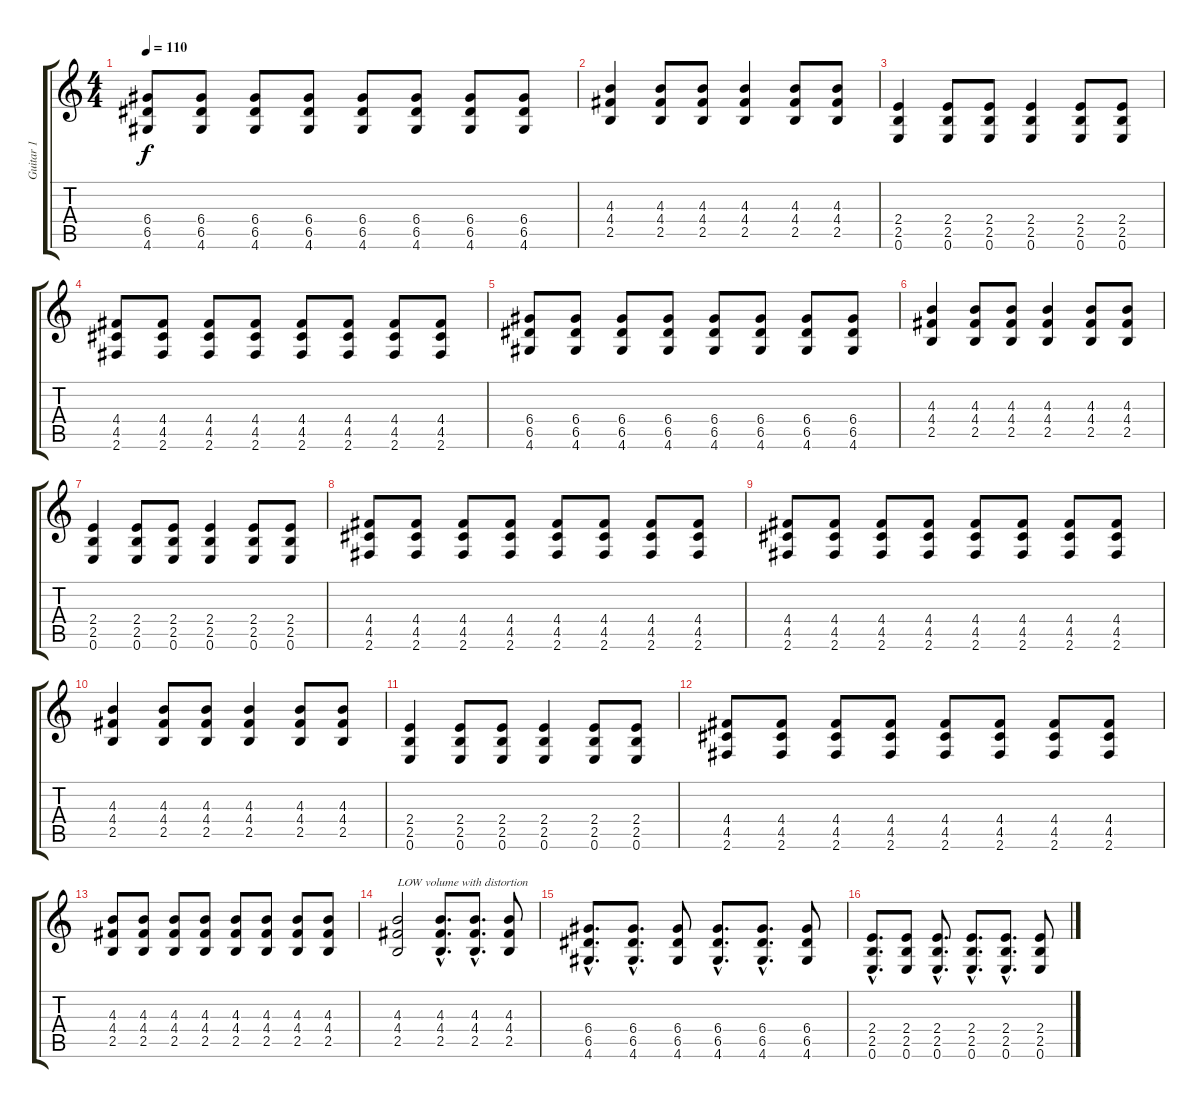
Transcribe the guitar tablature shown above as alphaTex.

\track ("Guitar 1" "Guitar 1") {instrument distortionguitar}
\staff {score tabs}
\tuning (E4 B3 G3 D3 A2 E2) {hide}
\ts (4 4)
\tempo 110
\clef g2
\ks c
(6.4 6.5 4.6).8{dy f} (6.4 6.5 4.6).8 (6.4 6.5 4.6).8 (6.4 6.5 4.6).8 (6.4 6.5 4.6).8 (6.4 6.5 4.6).8 (6.4 6.5 4.6).8 (6.4 6.5 4.6).8 |
(4.3 4.4 2.5).4{volume 13} (4.3 4.4 2.5).8 (4.3 4.4 2.5).8 (4.3 4.4 2.5).4 (4.3 4.4 2.5).8 (4.3 4.4 2.5).8 |
(2.4 2.5 0.6).4 (2.4 2.5 0.6).8 (2.4 2.5 0.6).8 (2.4 2.5 0.6).4 (2.4 2.5 0.6).8 (2.4 2.5 0.6).8 |
(4.4 4.5 2.6).8 (4.4 4.5 2.6).8 (4.4 4.5 2.6).8 (4.4 4.5 2.6).8 (4.4 4.5 2.6).8 (4.4 4.5 2.6).8 (4.4 4.5 2.6).8 (4.4 4.5 2.6).8 |
(6.4 6.5 4.6).8 (6.4 6.5 4.6).8 (6.4 6.5 4.6).8 (6.4 6.5 4.6).8 (6.4 6.5 4.6).8 (6.4 6.5 4.6).8 (6.4 6.5 4.6).8 (6.4 6.5 4.6).8 |
(4.3 4.4 2.5).4 (4.3 4.4 2.5).8 (4.3 4.4 2.5).8 (4.3 4.4 2.5).4 (4.3 4.4 2.5).8 (4.3 4.4 2.5).8 |
(2.4 2.5 0.6).4 (2.4 2.5 0.6).8 (2.4 2.5 0.6).8 (2.4 2.5 0.6).4 (2.4 2.5 0.6).8 (2.4 2.5 0.6).8 |
(4.4 4.5 2.6).8 (4.4 4.5 2.6).8 (4.4 4.5 2.6).8 (4.4 4.5 2.6).8 (4.4 4.5 2.6).8 (4.4 4.5 2.6).8 (4.4 4.5 2.6).8 (4.4 4.5 2.6).8 |
(4.4 4.5 2.6).8 (4.4 4.5 2.6).8 (4.4 4.5 2.6).8 (4.4 4.5 2.6).8 (4.4 4.5 2.6).8 (4.4 4.5 2.6).8 (4.4 4.5 2.6).8 (4.4 4.5 2.6).8 |
(4.3 4.4 2.5).4 (4.3 4.4 2.5).8 (4.3 4.4 2.5).8 (4.3 4.4 2.5).4 (4.3 4.4 2.5).8 (4.3 4.4 2.5).8 |
(2.4 2.5 0.6).4 (2.4 2.5 0.6).8 (2.4 2.5 0.6).8 (2.4 2.5 0.6).4 (2.4 2.5 0.6).8 (2.4 2.5 0.6).8 |
(4.4 4.5 2.6).8 (4.4 4.5 2.6).8 (4.4 4.5 2.6).8 (4.4 4.5 2.6).8 (4.4 4.5 2.6).8 (4.4 4.5 2.6).8 (4.4 4.5 2.6).8 (4.4 4.5 2.6).8 |
(4.3 4.4 2.5).8 (4.3 4.4 2.5).8 (4.3 4.4 2.5).8 (4.3 4.4 2.5).8 (4.3 4.4 2.5).8 (4.3 4.4 2.5).8 (4.3 4.4 2.5).8 (4.3 4.4 2.5).8 |
(4.3 4.4 2.5).2{txt "LOW volume with distortion" volume 12} (4.3{hac} 4.4{hac} 2.5{hac}).8{d} (4.3{hac} 4.4{hac} 2.5{hac}).8{d} (4.3 4.4 2.5).8 |
(6.4{hac} 6.5{hac} 4.6{hac}).8{d} (6.4{hac} 6.5{hac} 4.6{hac}).8{d} (6.4 6.5 4.6).8 (6.4{hac} 6.5{hac} 4.6{hac}).8{d} (6.4{hac} 6.5{hac} 4.6{hac}).8{d} (6.4 6.5 4.6).8 |
(2.4{hac} 2.5{hac} 0.6{hac}).8{d} (2.4 2.5 0.6).8 (2.4{hac} 2.5{hac} 0.6{hac}).8{d} (2.4{hac} 2.5{hac} 0.6{hac}).8{d} (2.4{hac} 2.5{hac} 0.6{hac}).8{d} (2.4 2.5 0.6).8
